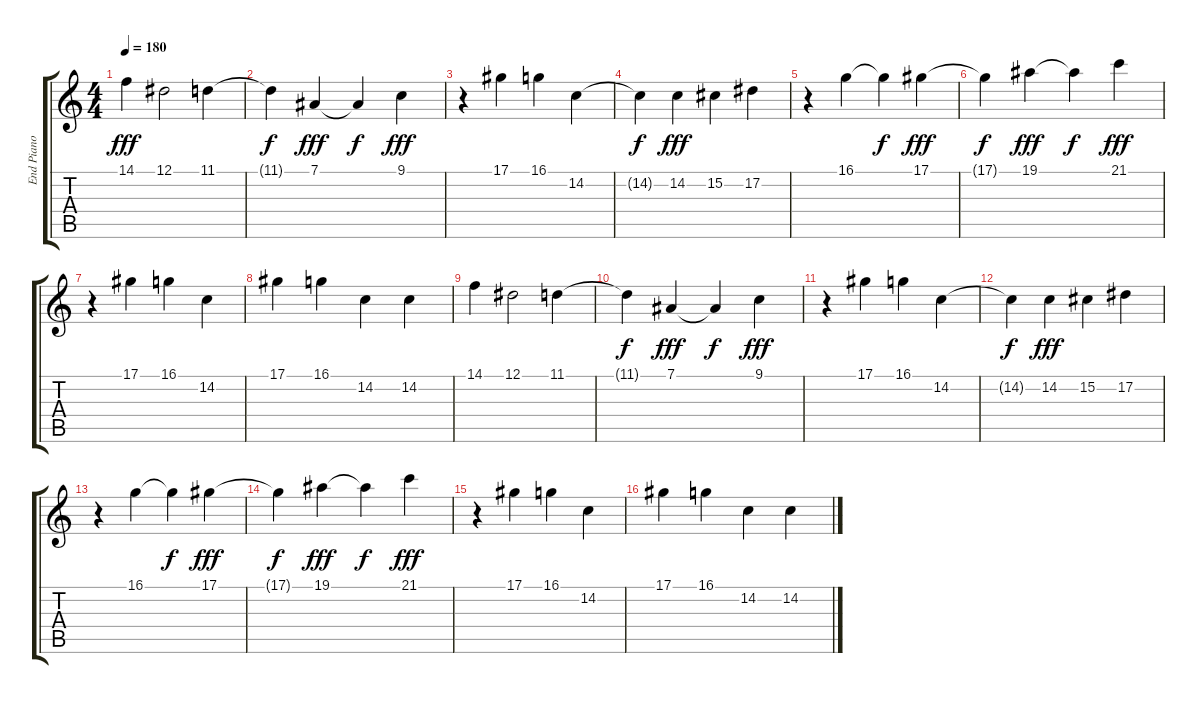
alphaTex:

\track ("End Piano" "End Piano") {instrument acousticgrandpiano}
\staff {score tabs}
\tuning (Eb4 Bb3 Gb3 Db3 Ab2 Eb2) {hide}
\ts (4 4)
\tempo 180
\clef g2
\ks c
14.1.4{dy fff} 12.1.2 11.1.4 |
11.1{t}.4{dy f} 7.1.4{dy fff} 7.1{t}.4{dy f} 9.1.4{dy fff} |
r.4 17.1.4 16.1.4 14.2.4 |
14.2{t}.4{dy f} 14.2.4{dy fff} 15.2.4 17.2.4 |
r.4 16.1.4 16.1{t}.4{dy f} 17.1.4{dy fff} |
17.1{t}.4{dy f} 19.1.4{dy fff} 19.1{t}.4{dy f} 21.1.4{dy fff} |
r.4 17.1.4 16.1.4 14.2.4 |
17.1.4 16.1.4 14.2.4 14.2.4 |
14.1.4 12.1.2 11.1.4 |
11.1{t}.4{dy f} 7.1.4{dy fff} 7.1{t}.4{dy f} 9.1.4{dy fff} |
r.4 17.1.4 16.1.4 14.2.4 |
14.2{t}.4{dy f} 14.2.4{dy fff} 15.2.4 17.2.4 |
r.4 16.1.4 16.1{t}.4{dy f} 17.1.4{dy fff} |
17.1{t}.4{dy f} 19.1.4{dy fff} 19.1{t}.4{dy f} 21.1.4{dy fff} |
r.4 17.1.4 16.1.4 14.2.4 |
17.1.4 16.1.4 14.2.4 14.2.4
